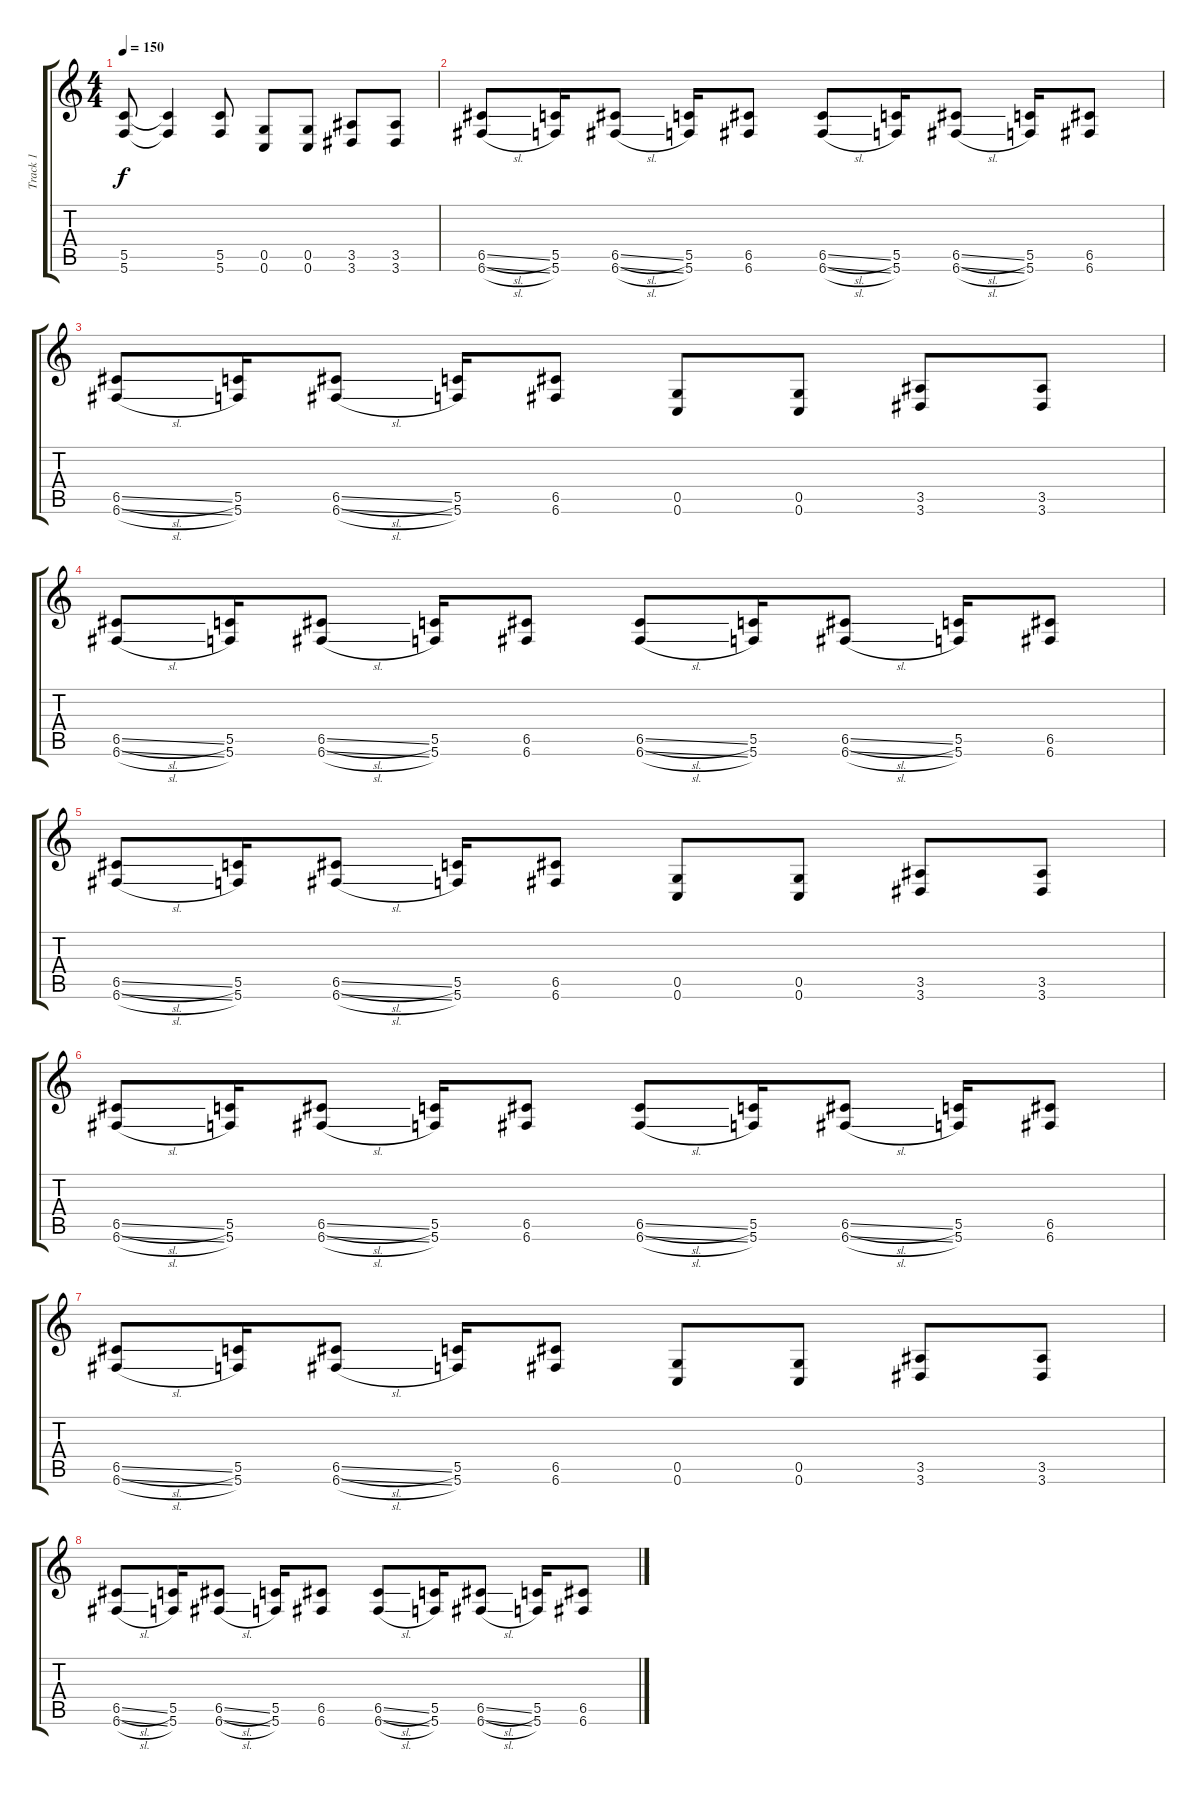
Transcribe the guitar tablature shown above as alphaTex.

\track ("Track 1" "Track 1") {instrument distortionguitar}
\staff {score tabs}
\tuning (D4 A3 F3 C3 G2 C2) {hide}
\ts (4 4)
\tempo 150
\clef g2
\ks c
(5.5 5.6).8{dy f} (5.5{t} 5.6{t}).4 (5.5 5.6).8 (0.5 0.6).8 (0.5 0.6).8 (3.5 3.6).8 (3.5 3.6).8 |
(6.5{sl} 6.6{sl}).8 (5.5 5.6).16 (6.5{sl} 6.6{sl}).8 (5.5 5.6).16 (6.5 6.6).8 (6.5{sl} 6.6{sl}).8 (5.5 5.6).16 (6.5{sl} 6.6{sl}).8 (5.5 5.6).16 (6.5 6.6).8 |
(6.5{sl} 6.6{sl}).8 (5.5 5.6).16 (6.5{sl} 6.6{sl}).8 (5.5 5.6).16 (6.5 6.6).8 (0.5 0.6).8 (0.5 0.6).8 (3.5 3.6).8 (3.5 3.6).8 |
(6.5{sl} 6.6{sl}).8 (5.5 5.6).16 (6.5{sl} 6.6{sl}).8 (5.5 5.6).16 (6.5 6.6).8 (6.5{sl} 6.6{sl}).8 (5.5 5.6).16 (6.5{sl} 6.6{sl}).8 (5.5 5.6).16 (6.5 6.6).8 |
(6.5{sl} 6.6{sl}).8 (5.5 5.6).16 (6.5{sl} 6.6{sl}).8 (5.5 5.6).16 (6.5 6.6).8 (0.5 0.6).8 (0.5 0.6).8 (3.5 3.6).8 (3.5 3.6).8 |
(6.5{sl} 6.6{sl}).8 (5.5 5.6).16 (6.5{sl} 6.6{sl}).8 (5.5 5.6).16 (6.5 6.6).8 (6.5{sl} 6.6{sl}).8 (5.5 5.6).16 (6.5{sl} 6.6{sl}).8 (5.5 5.6).16 (6.5 6.6).8 |
(6.5{sl} 6.6{sl}).8 (5.5 5.6).16 (6.5{sl} 6.6{sl}).8 (5.5 5.6).16 (6.5 6.6).8 (0.5 0.6).8 (0.5 0.6).8 (3.5 3.6).8 (3.5 3.6).8 |
(6.5{sl} 6.6{sl}).8 (5.5 5.6).16 (6.5{sl} 6.6{sl}).8 (5.5 5.6).16 (6.5 6.6).8 (6.5{sl} 6.6{sl}).8 (5.5 5.6).16 (6.5{sl} 6.6{sl}).8 (5.5 5.6).16 (6.5 6.6).8
